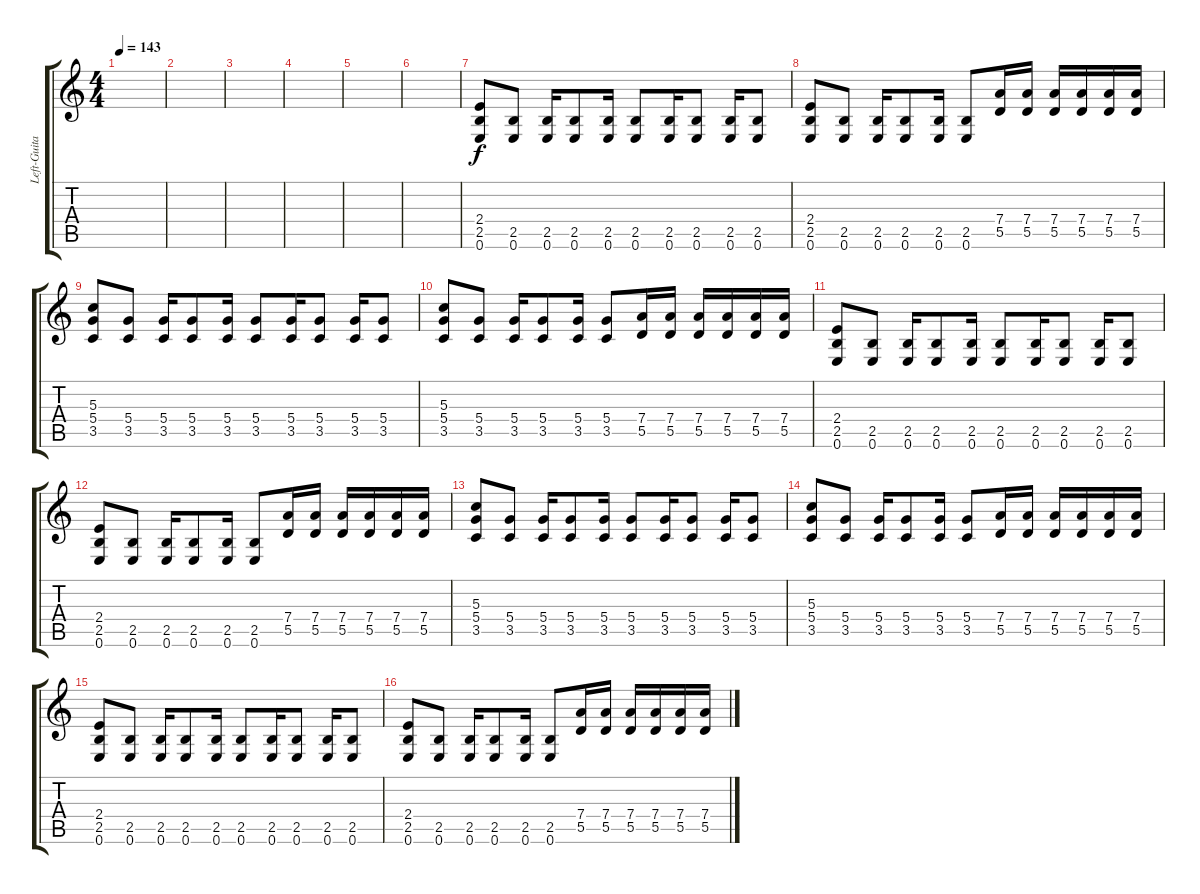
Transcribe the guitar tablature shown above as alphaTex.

\track ("Left-Guitar" "Left-Guita") {instrument distortionguitar}
\staff {score tabs}
\tuning (E4 B3 G3 D3 A2 E2) {hide}
\ts (4 4)
\tempo 143
\clef g2
\ks c
|
|
|
|
|
|
(2.4 2.5 0.6).8 (2.5 0.6).8 (2.5 0.6).16 (2.5 0.6).8 (2.5 0.6).16 (2.5 0.6).8 (2.5 0.6).16 (2.5 0.6).8 (2.5 0.6).16 (2.5 0.6).8 |
(2.4 2.5 0.6).8 (2.5 0.6).8 (2.5 0.6).16 (2.5 0.6).8 (2.5 0.6).16 (2.5 0.6).8 (7.4 5.5).16 (7.4 5.5).16 (7.4 5.5).16 (7.4 5.5).16 (7.4 5.5).16 (7.4 5.5).16 |
(5.3 5.4 3.5).8 (5.4 3.5).8 (5.4 3.5).16 (5.4 3.5).8 (5.4 3.5).16 (5.4 3.5).8 (5.4 3.5).16 (5.4 3.5).8 (5.4 3.5).16 (5.4 3.5).8 |
(5.3 5.4 3.5).8 (5.4 3.5).8 (5.4 3.5).16 (5.4 3.5).8 (5.4 3.5).16 (5.4 3.5).8 (7.4 5.5).16 (7.4 5.5).16 (7.4 5.5).16 (7.4 5.5).16 (7.4 5.5).16 (7.4 5.5).16 |
(2.4 2.5 0.6).8 (2.5 0.6).8 (2.5 0.6).16 (2.5 0.6).8 (2.5 0.6).16 (2.5 0.6).8 (2.5 0.6).16 (2.5 0.6).8 (2.5 0.6).16 (2.5 0.6).8 |
(2.4 2.5 0.6).8 (2.5 0.6).8 (2.5 0.6).16 (2.5 0.6).8 (2.5 0.6).16 (2.5 0.6).8 (7.4 5.5).16 (7.4 5.5).16 (7.4 5.5).16 (7.4 5.5).16 (7.4 5.5).16 (7.4 5.5).16 |
(5.3 5.4 3.5).8 (5.4 3.5).8 (5.4 3.5).16 (5.4 3.5).8 (5.4 3.5).16 (5.4 3.5).8 (5.4 3.5).16 (5.4 3.5).8 (5.4 3.5).16 (5.4 3.5).8 |
(5.3 5.4 3.5).8 (5.4 3.5).8 (5.4 3.5).16 (5.4 3.5).8 (5.4 3.5).16 (5.4 3.5).8 (7.4 5.5).16 (7.4 5.5).16 (7.4 5.5).16 (7.4 5.5).16 (7.4 5.5).16 (7.4 5.5).16 |
(2.4 2.5 0.6).8 (2.5 0.6).8 (2.5 0.6).16 (2.5 0.6).8 (2.5 0.6).16 (2.5 0.6).8 (2.5 0.6).16 (2.5 0.6).8 (2.5 0.6).16 (2.5 0.6).8 |
(2.4 2.5 0.6).8 (2.5 0.6).8 (2.5 0.6).16 (2.5 0.6).8 (2.5 0.6).16 (2.5 0.6).8 (7.4 5.5).16 (7.4 5.5).16 (7.4 5.5).16 (7.4 5.5).16 (7.4 5.5).16 (7.4 5.5).16
